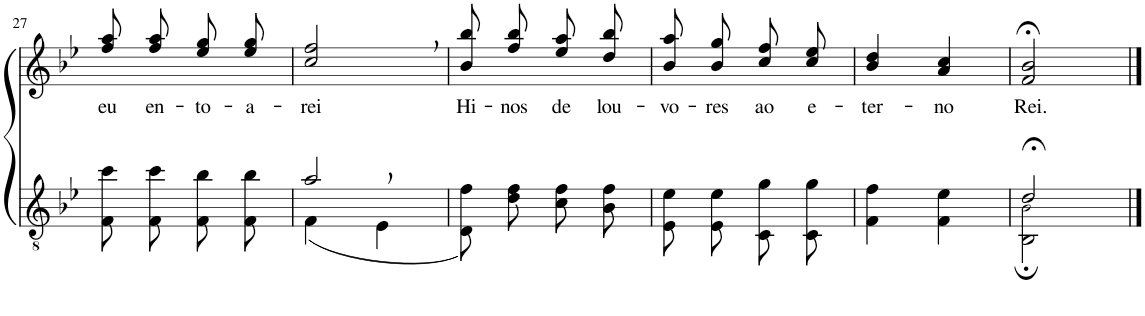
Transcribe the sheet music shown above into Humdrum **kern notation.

**kern	**kern	**text
*part2	*part1	*part1
*staff2	*staff1	*staff1
*I"Parte III e IV	*I"Parte I e II	*
!!LO:PB:g=z
*clefGv2	*clefG2	*
*Trd4c7	*Trd4c7	*
*k[b-e-]	*k[b-e-]	*
*M2/4	*M2/4	*
=27	=27	=27
!	!	!LO:LY:b
8F\ 8cc\L	8ff\ 8aa\L	eu
!	!	!LO:LY:b
8F\ 8cc\J	8ff\ 8aa\J	en-
!	!	!LO:LY:b
8F\ 8b-\L	8ee-\ 8gg\L	-to-
!	!	!LO:LY:b
8F\ 8b-\J	8ee-\ 8gg\J	-a-
=28	=28	=28
*^	*	*
!	!	!	!LO:LY:b
2a,/	(4F\	2cc/, 2ff/,	-rei
.	4E-\	.	.
=29	=29	=29	=29
!	!	!	!LO:LY:b
*v	*v	*	*
8D/ 8f/L)	8b-\ 8bb-\L	Hi-
!	!	!LO:LY:b
8d/ 8f/J	8ff\ 8bb-\J	-nos
!	!	!LO:LY:b
8c\ 8f\L	8ee-\ 8aa\L	de
!	!	!LO:LY:b
8B-\ 8f\J	8dd\ 8bb-\J	lou-
=30	=30	=30
!	!	!LO:LY:b
8E-/ 8e-/L	8b-\ 8aa\L	-vo-
!	!	!LO:LY:b
8E-/ 8e-/J	8b-\ 8gg\J	-res
!	!	!LO:LY:b
8C/ 8g/L	8cc\ 8ff\L	ao
!	!	!LO:LY:b
8C/ 8g/J	8cc\ 8ee-\J	e-
=31	=31	=31
!	!	!LO:LY:b
4F\ 4f\	4b-/ 4dd/	-ter-
!	!	!LO:LY:b
4F\ 4e-\	4a/ 4cc/	-no
=32	=32	=32
*^	*	*
!	!	!	!LO:LY:b
2d;</	2BB-\; 2B-!\;	2f/;< 2b-/;<	Rei.
*v	*v	*	*
==	==	==
*-	*-	*-
